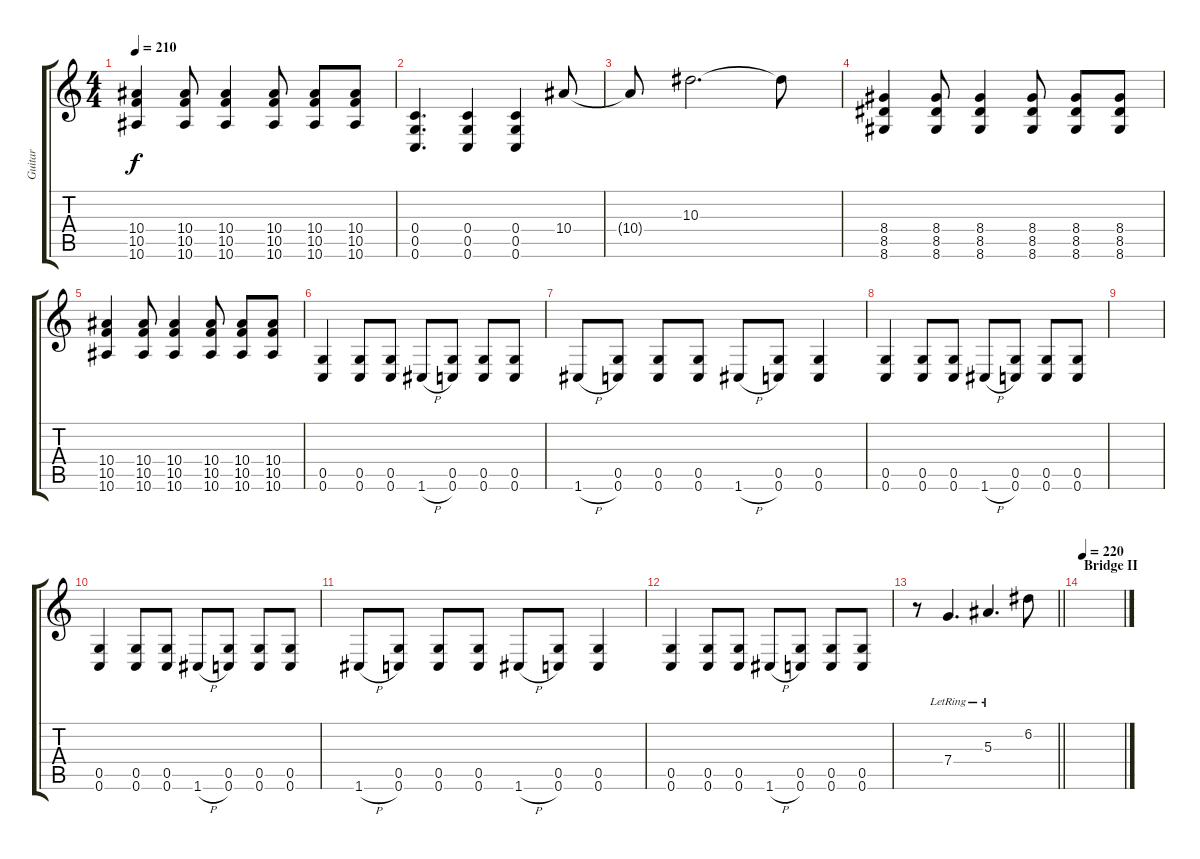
\track ("Guitar" "Guitar") {instrument distortionguitar}
\staff {score tabs}
\tuning (D4 A3 F3 C3 G2 C2) {hide}
\ts (4 4)
\tempo 210
\clef g2
\ks c
(10.4 10.5 10.6).4{dy f} (10.4 10.5 10.6).8 (10.4 10.5 10.6).4 (10.4 10.5 10.6).8 (10.4 10.5 10.6).8 (10.4 10.5 10.6).8 |
(0.4 0.5 0.6).4{d} (0.4 0.5 0.6).4 (0.4 0.5 0.6).4 10.4.8 |
10.4{t}.8 10.3.2{d} 10.3{t}.8 |
(8.4 8.5 8.6).4 (8.4 8.5 8.6).8 (8.4 8.5 8.6).4 (8.4 8.5 8.6).8 (8.4 8.5 8.6).8 (8.4 8.5 8.6).8 |
(10.4 10.5 10.6).4 (10.4 10.5 10.6).8 (10.4 10.5 10.6).4 (10.4 10.5 10.6).8 (10.4 10.5 10.6).8 (10.4 10.5 10.6).8 |
(0.5 0.6).4 (0.5 0.6).8 (0.5 0.6).8 1.6{h}.8 (0.5 0.6).8 (0.5 0.6).8 (0.5 0.6).8 |
1.6{h}.8 (0.5 0.6).8 (0.5 0.6).8 (0.5 0.6).8 1.6{h}.8 (0.5 0.6).8 (0.5 0.6).4 |
(0.5 0.6).4 (0.5 0.6).8 (0.5 0.6).8 1.6{h}.8 (0.5 0.6).8 (0.5 0.6).8 (0.5 0.6).8 |
|
(0.5 0.6).4 (0.5 0.6).8 (0.5 0.6).8 1.6{h}.8 (0.5 0.6).8 (0.5 0.6).8 (0.5 0.6).8 |
1.6{h}.8 (0.5 0.6).8 (0.5 0.6).8 (0.5 0.6).8 1.6{h}.8 (0.5 0.6).8 (0.5 0.6).4 |
(0.5 0.6).4 (0.5 0.6).8 (0.5 0.6).8 1.6{h}.8 (0.5 0.6).8 (0.5 0.6).8 (0.5 0.6).8 |
\barLineRight lightlight
r.8 7.4{lr}.4{d} 5.3{lr}.4{d} 6.2.8 |
\section ("" "Bridge II")
\tempo 220
